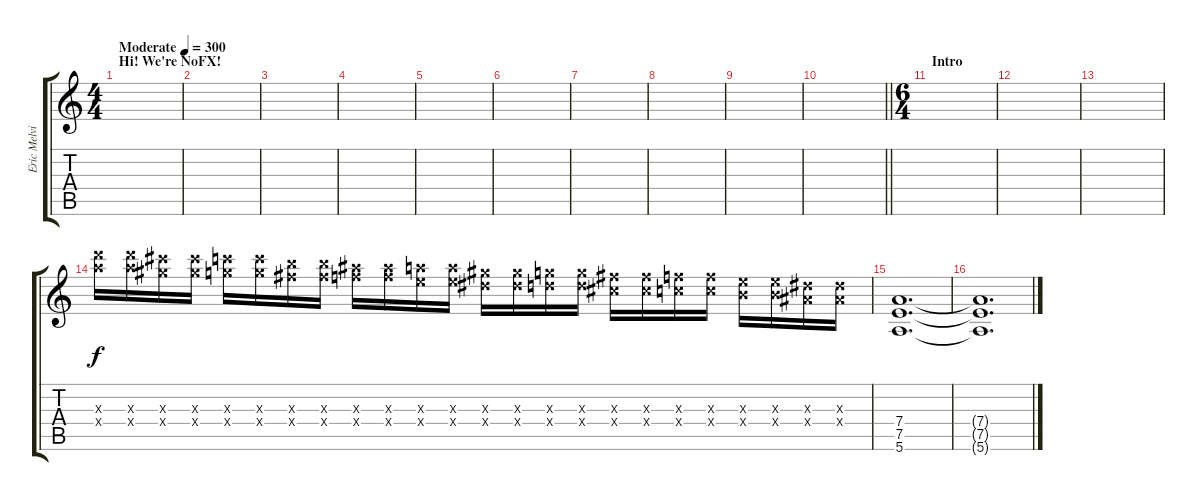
\track ("Eric Melvin" "Eric Melvi") {instrument overdrivenguitar}
\staff {score tabs}
\tuning (E4 B3 G3 D3 A2 E2) {hide}
\ts (4 4)
\section ("" "Hi! We're NoFX!")
\tempo (300 "Moderate")
\clef g2
\ks c
|
|
|
|
|
|
|
|
|
\barLineRight lightlight
|
\ts (6 4)
\section ("" "Intro")
|
|
|
(19.3{x} 19.4{x}).16 (19.3{x} 19.4{x}).16 (18.3{x} 18.4{x}).16 (18.3{x} 18.4{x}).16 (17.3{x} 17.4{x}).16 (17.3{x} 17.4{x}).16 (16.3{x} 16.4{x}).16 (16.3{x} 16.4{x}).16 (15.3{x} 15.4{x}).16 (15.3{x} 15.4{x}).16 (14.3{x} 14.4{x}).16 (14.3{x} 14.4{x}).16 (13.3{x} 13.4{x}).16 (13.3{x} 13.4{x}).16 (12.3{x} 12.4{x}).16 (12.3{x} 12.4{x}).16 (11.3{x} 11.4{x}).16 (11.3{x} 11.4{x}).16 (10.3{x} 10.4{x}).16 (10.3{x} 10.4{x}).16 (9.3{x} 9.4{x}).16 (9.3{x} 9.4{x}).16 (8.3{x} 8.4{x}).16 (8.3{x} 8.4{x}).16 |
(7.4 7.5 5.6).1{d} |
(7.4{t} 7.5{t} 5.6{t}).1{d}
